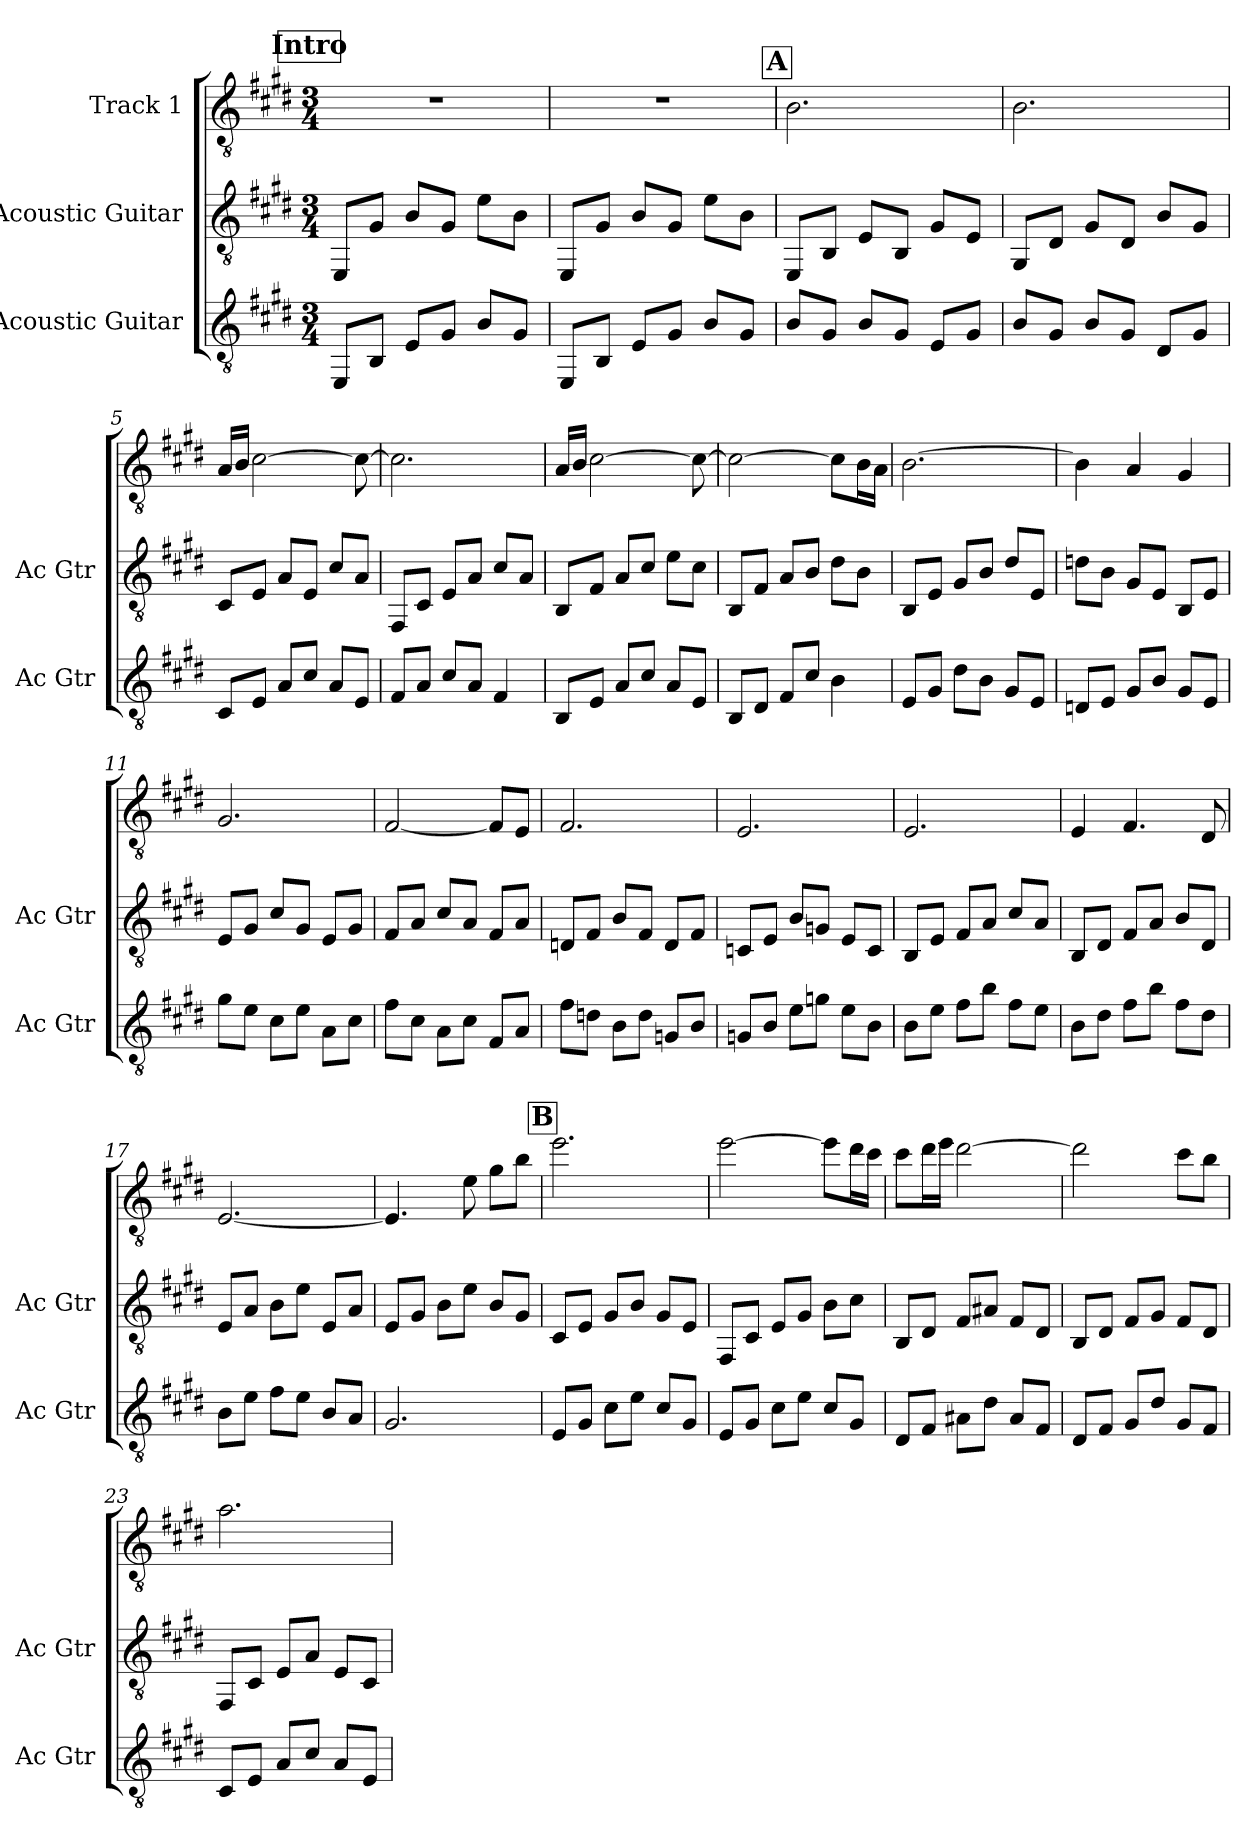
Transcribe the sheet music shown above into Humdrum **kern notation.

**kern	**kern	**kern
*part3	*part2	*part1
*staff3	*staff2	*staff1
*I"Acoustic Guitar	*I"Acoustic Guitar	*I"Track 1
*I'Ac Gtr	*I'Ac Gtr	*
*clefGv2	*clefGv2	*clefGv2
*k[f#c#g#d#]	*k[f#c#g#d#]	*k[f#c#g#d#]
*M3/4	*M3/4	*M3/4
*MM82	*MM82	*MM82
!!LO:REH:place=s1:a:B:t=Intro
=1	=1	=1
8EE/L	8EE/L	2.r
8BB/J	8G#/J	.
8E/L	8B/L	.
8G#/J	8G#/J	.
8B/L	8e\L	.
8G#/J	8B\J	.
=2	=2	=2
8EE/L	8EE/L	2.r
8BB/J	8G#/J	.
8E/L	8B/L	.
8G#/J	8G#/J	.
8B/L	8e\L	.
8G#/J	8B\J	.
!!LO:REH:place=s1:a:B:t=A
=3	=3	=3
8B/L	8EE/L	2.B\
8G#/J	8BB/J	.
8B/L	8E/L	.
8G#/J	8BB/J	.
8E/L	8G#/L	.
8G#/J	8E/J	.
=4	=4	=4
8B/L	8GG#/L	2.B\
8G#/J	8D#/J	.
8B/L	8G#/L	.
8G#/J	8D#/J	.
8D#/L	8B/L	.
8G#/J	8G#/J	.
=5	=5	=5
8C#/L	8C#/L	16A/LL
.	.	16B/JJ
8E/J	8E/J	[2c#\
8A/L	8A/L	.
8c#/J	8E/J	.
8A/L	8c#/L	.
8E/J	8A/J	8c#\_
!!LO:LB:g=z
=6	=6	=6
8F#/L	8FF#/L	2.c#\]
8A/J	8C#/J	.
8c#/L	8E/L	.
8A/J	8A/J	.
4F#/	8c#/L	.
.	8A/J	.
=7	=7	=7
8BB/L	8BB/L	16A/LL
.	.	16B/JJ
8E/J	8F#/J	[2c#\
8A/L	8A/L	.
8c#/J	8c#/J	.
8A/L	8e\L	.
8E/J	8c#\J	8c#\_
=8	=8	=8
8BB/L	8BB/L	2c#\_
8D#/J	8F#/J	.
8F#/L	8A/L	.
8c#/J	8B/J	.
4B\	8d#\L	8c#\L]
.	8B\J	16B\L
.	.	16A\JJ
=9	=9	=9
8E/L	8BB/L	[2.B\
8G#/J	8E/J	.
8d#\L	8G#/L	.
8B\J	8B/J	.
8G#/L	8d#/L	.
8E/J	8E/J	.
=10	=10	=10
8Dn/L	8dn\L	4B\]
8E/J	8B\J	.
8G#/L	8G#/L	4A/
8B/J	8E/J	.
8G#/L	8BB/L	4G#/
8E/J	8E/J	.
=11	=11	=11
8g#\L	8E/L	2.G#/
8e\J	8G#/J	.
8c#\L	8c#/L	.
8e\J	8G#/J	.
8A\L	8E/L	.
8c#\J	8G#/J	.
!!LO:PB:g=z
=12	=12	=12
8f#\L	8F#/L	[2F#/
8c#\J	8A/J	.
8A\L	8c#/L	.
8c#\J	8A/J	.
8F#/L	8F#/L	8F#/L]
8A/J	8A/J	8E/J
=13	=13	=13
8f#\L	8Dn/L	2.F#/
8dn\J	8F#/J	.
8B\L	8B/L	.
8d\J	8F#/J	.
8Gn/L	8D/L	.
8B/J	8F#/J	.
=14	=14	=14
8Gn/L	8Cn/L	2.E/
8B/J	8E/J	.
8e\L	8B/L	.
8gn\J	8Gn/J	.
8e\L	8E/L	.
8B\J	8C/J	.
=15	=15	=15
8B\L	8BB/L	2.E/
8e\J	8E/J	.
8f#\L	8F#/L	.
8b\J	8A/J	.
8f#\L	8c#/L	.
8e\J	8A/J	.
=16	=16	=16
8B\L	8BB/L	4E/
8d#\J	8D#/J	.
8f#\L	8F#/L	4.F#/
8b\J	8A/J	.
8f#\L	8B/L	.
8d#\J	8D#/J	8D#/
=17	=17	=17
8B\L	8E/L	[2.E/
8e\J	8A/J	.
8f#\L	8B\L	.
8e\J	8e\J	.
8B/L	8E/L	.
8A/J	8A/J	.
!!LO:LB:g=z
=18	=18	=18
2.G#/	8E/L	4.E/]
.	8G#/J	.
.	8B\L	.
.	8e\J	8e\
.	8B/L	8g#\L
.	8G#/J	8b\J
!!LO:REH:place=s1:a:B:t=B
=19	=19	=19
8E/L	8C#/L	2.ee\
8G#/J	8E/J	.
8c#\L	8G#/L	.
8e\J	8B/J	.
8c#/L	8G#/L	.
8G#/J	8E/J	.
=20	=20	=20
8E/L	8FF#/L	[2ee\
8G#/J	8C#/J	.
8c#\L	8E/L	.
8e\J	8G#/J	.
8c#/L	8B\L	8ee\L]
8G#/J	8c#\J	16dd#\L
.	.	16cc#\JJ
=21	=21	=21
8D#/L	8BB/L	8cc#\L
8F#/J	8D#/J	16dd#\L
.	.	16ee\JJ
8A#X\L	8F#/L	[2dd#\
8d#\J	8A#X/J	.
8A#/L	8F#/L	.
8F#/J	8D#/J	.
=22	=22	=22
8D#/L	8BB/L	2dd#\]
8F#/J	8D#/J	.
8G#/L	8F#/L	.
8d#/J	8G#/J	.
8G#/L	8F#/L	8cc#\L
8F#/J	8D#/J	8b\J
!!LO:PB:g=z
=23	=23	=23
8C#/L	8FF#/L	2.a\
8E/J	8C#/J	.
8A/L	8E/L	.
8c#/J	8A/J	.
8A/L	8E/L	.
8E/J	8C#/J	.
=	=	=
*-	*-	*-
